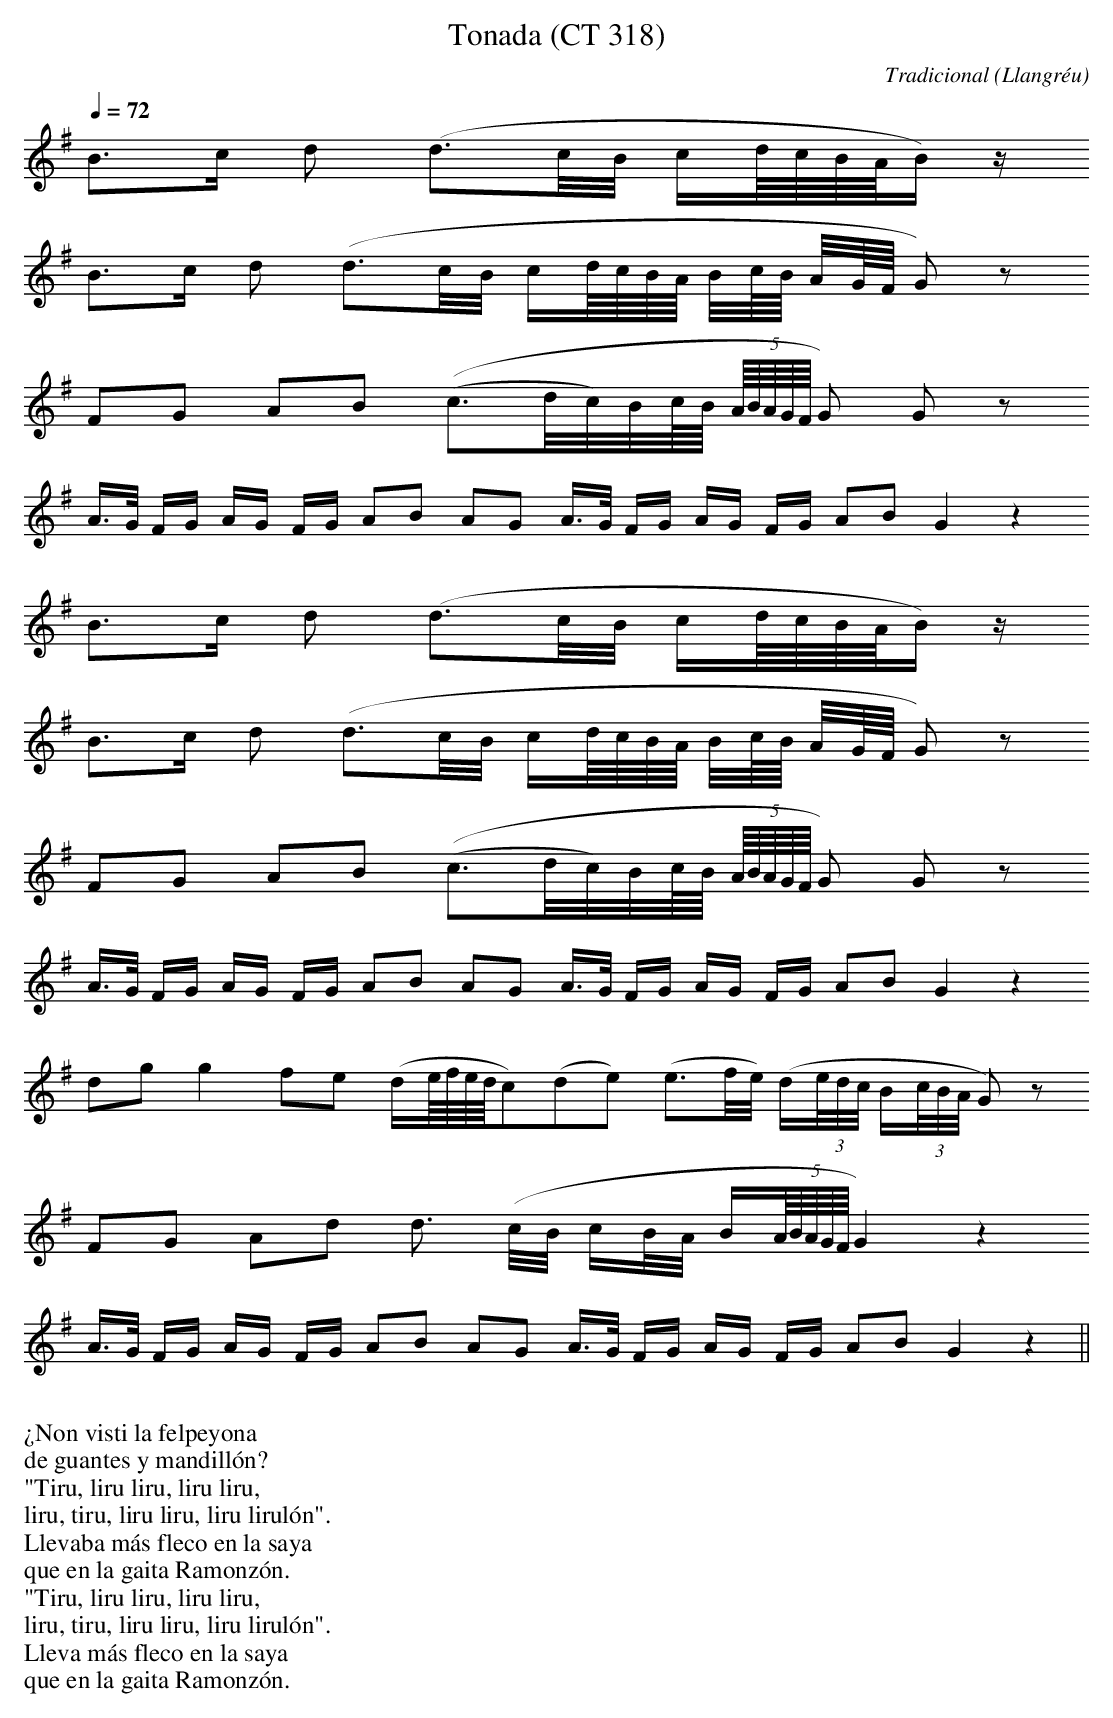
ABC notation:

X:1
T:Tonada (CT 318)
C:Tradicional
O:Llangréu
M:Llibre
L:1/8
Q:1/4=72
K:G
B>c d (d3/2c/4B/4 c/d/8c/8B/8A/8B/) z/
B>c d (d3/2c/4B/4 c/d/8c/8B/8A/8 B/4c/8B/8 A/4G/8F/8 G) z
FG AB ((c3/2d/4c/4)B/4c/8B/8 (5A/8B/8A/8G/8F/8 G) G z
A/>G/ F/G/ A/G/ F/G/ AB AG A/>G/ F/G/ A/G/ F/G/ AB G2 z2
B>c d (d3/2c/4B/4 c/d/8c/8B/8A/8B/) z/
B>c d (d3/2c/4B/4 c/d/8c/8B/8A/8 B/4c/8B/8 A/4G/8F/8 G) z
FG AB ((c3/2d/4c/4)B/4c/8B/8 (5A/8B/8A/8G/8F/8 G) G z
A/>G/ F/G/ A/G/ F/G/ AB AG A/>G/ F/G/ A/G/ F/G/ AB G2 z2
dg g2 fe (d/e/8f/8e/8d/8c)(de) (e3/2f/4e/4) (d/(3e/4d/4c/4 B/(3c/4B/4A/4 G) z
FG Ad d3/2 (c/4B/4 c/B/4A/4 B/(5A/8B/8A/8G/8F/8 G2) z2
A/>G/ F/G/ A/G/ F/G/ AB AG A/>G/ F/G/ A/G/ F/G/ AB G2 z2 ||
W:¿Non visti la felpeyona
W:de guantes y mandillón?
W:"Tiru, liru liru, liru liru,
W:liru, tiru, liru liru, liru lirulón".
W:Llevaba más fleco en la saya
W:que en la gaita Ramonzón.
W:"Tiru, liru liru, liru liru,
W:liru, tiru, liru liru, liru lirulón".
W:Lleva más fleco en la saya
W:que en la gaita Ramonzón.
W:
